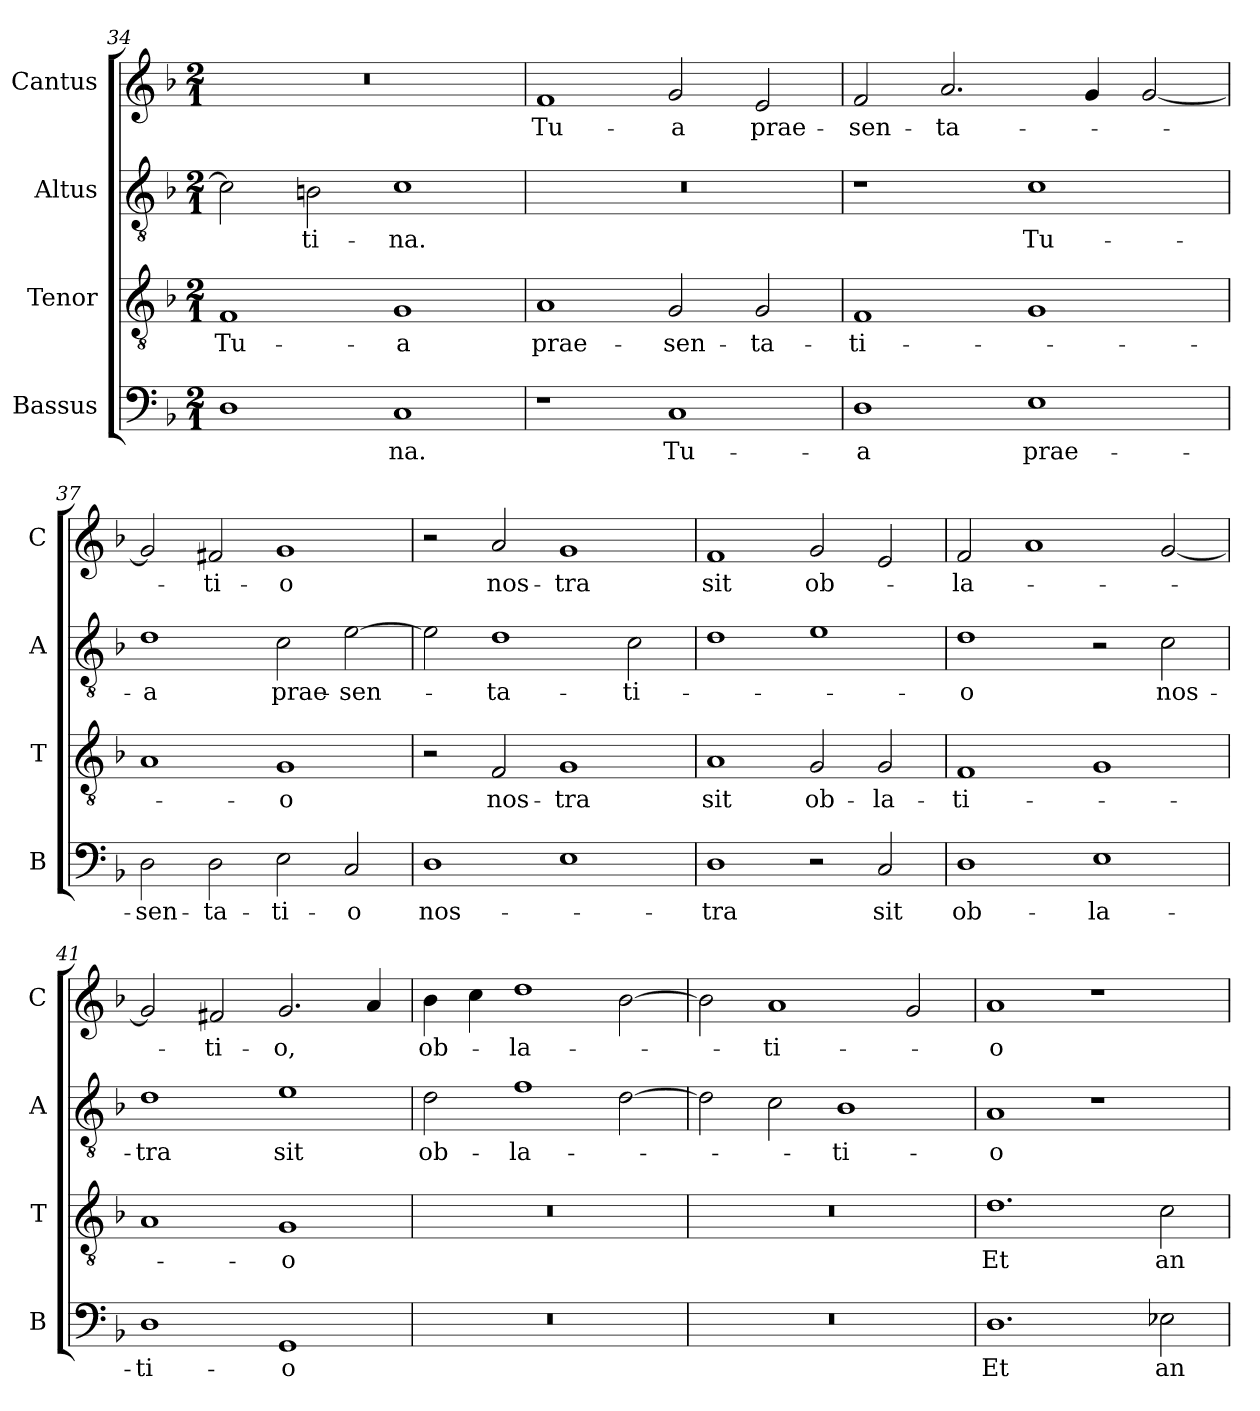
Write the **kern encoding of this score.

**kern	**text	**kern	**text	**kern	**text	**kern	**text
*part4	*part4	*part3	*part3	*part2	*part2	*part1	*part1
*staff4	*staff4	*staff3	*staff3	*staff2	*staff2	*staff1	*staff1
*I"Bassus	*	*I"Tenor	*	*I"Altus	*	*I"Cantus	*
*I'B	*	*I'T	*	*I'A	*	*I'C	*
!!LO:LB:g=z
*clefF4	*	*clefGv2	*	*clefGv2	*	*clefG2	*
*k[b-]	*	*k[b-]	*	*k[b-]	*	*k[b-]	*
*F:	*	*F:	*	*F:	*	*F:	*
*M2/1	*	*M2/1	*	*M2/1	*	*M2/1	*
=34	=34	=34	=34	=34	=34	=34	=34
1D	.	1F	Tu-	2c]	.	0r	.
.	.	.	.	2Bn	-ti-	.	.
1C	-na.	1G	-a	1c	-na.	.	.
=35	=35	=35	=35	=35	=35	=35	=35
1r	.	1A	prae-	0r	.	1f	Tu-
1C	Tu-	2G	-sen-	.	.	2g	-a
.	.	2G	-ta-	.	.	2e	prae-
=36	=36	=36	=36	=36	=36	=36	=36
1D	-a	1F	-ti-	1r	.	2f	-sen-
.	.	.	.	.	.	2.a	-ta-
1E	prae-	1G	.	1c	Tu-	.	.
.	.	.	.	.	.	4g	.
.	.	.	.	.	.	[2g	.
=37	=37	=37	=37	=37	=37	=37	=37
2D	-sen-	1A	.	1d	-a	2g]	.
2D	-ta-	.	.	.	.	2f#X	-ti-
2E	-ti-	1G	-o	2c	prae-	1g	-o
2C	-o	.	.	[2e	-sen-	.	.
!!LO:LB:g=z
=38	=38	=38	=38	=38	=38	=38	=38
1D	nos-	2r	.	2e]	.	2r	.
.	.	2F	nos-	1d	-ta-	2a	nos-
1E	.	1G	-tra	.	.	1g	-tra
.	.	.	.	2c	-ti-	.	.
=39	=39	=39	=39	=39	=39	=39	=39
1D	-tra	1A	sit	1d	.	1f	sit
2r	.	2G	ob-	1e	.	2g	ob-
2C	sit	2G	-la-	.	.	2e	.
=40	=40	=40	=40	=40	=40	=40	=40
1D	ob-	1F	-ti-	1d	-o	2f	-la-
.	.	.	.	.	.	1a	.
1E	-la-	1G	.	2r	.	.	.
.	.	.	.	2c	nos-	[2g	.
=41	=41	=41	=41	=41	=41	=41	=41
1D	-ti-	1A	.	1d	-tra	2g]	.
.	.	.	.	.	.	2f#X	-ti-
1GG	-o	1G	-o	1e	sit	2.g	-o,
.	.	.	.	.	.	4a	.
!!LO:LB:g=z
=42	=42	=42	=42	=42	=42	=42	=42
!	!	!	!	!	!	!	!LO:LY:i
0r	.	0r	.	2d	ob-	4b-	ob-
.	.	.	.	.	.	4cc	.
!	!	!	!	!	!	!	!LO:LY:i
.	.	.	.	1f	-la-	1dd	-la-
.	.	.	.	[2d	.	[2b-	.
=43	=43	=43	=43	=43	=43	=43	=43
0r	.	0r	.	2d]	.	2b-]	.
!	!	!	!	!	!	!	!LO:LY:i
.	.	.	.	2c	.	1a	-ti-
.	.	.	.	1B-	-ti-	.	.
.	.	.	.	.	.	2g	.
=44	=44	=44	=44	=44	=44	=44	=44
!	!	!	!	!	!	!	!LO:LY:i
1.D	Et	1.d	Et	1A	-o	1a	-o
.	.	.	.	1r	.	1r	.
2E-X	an-	2c	an-	.	.	.	.
=	=	=	=	=	=	=	=
*-	*-	*-	*-	*-	*-	*-	*-
